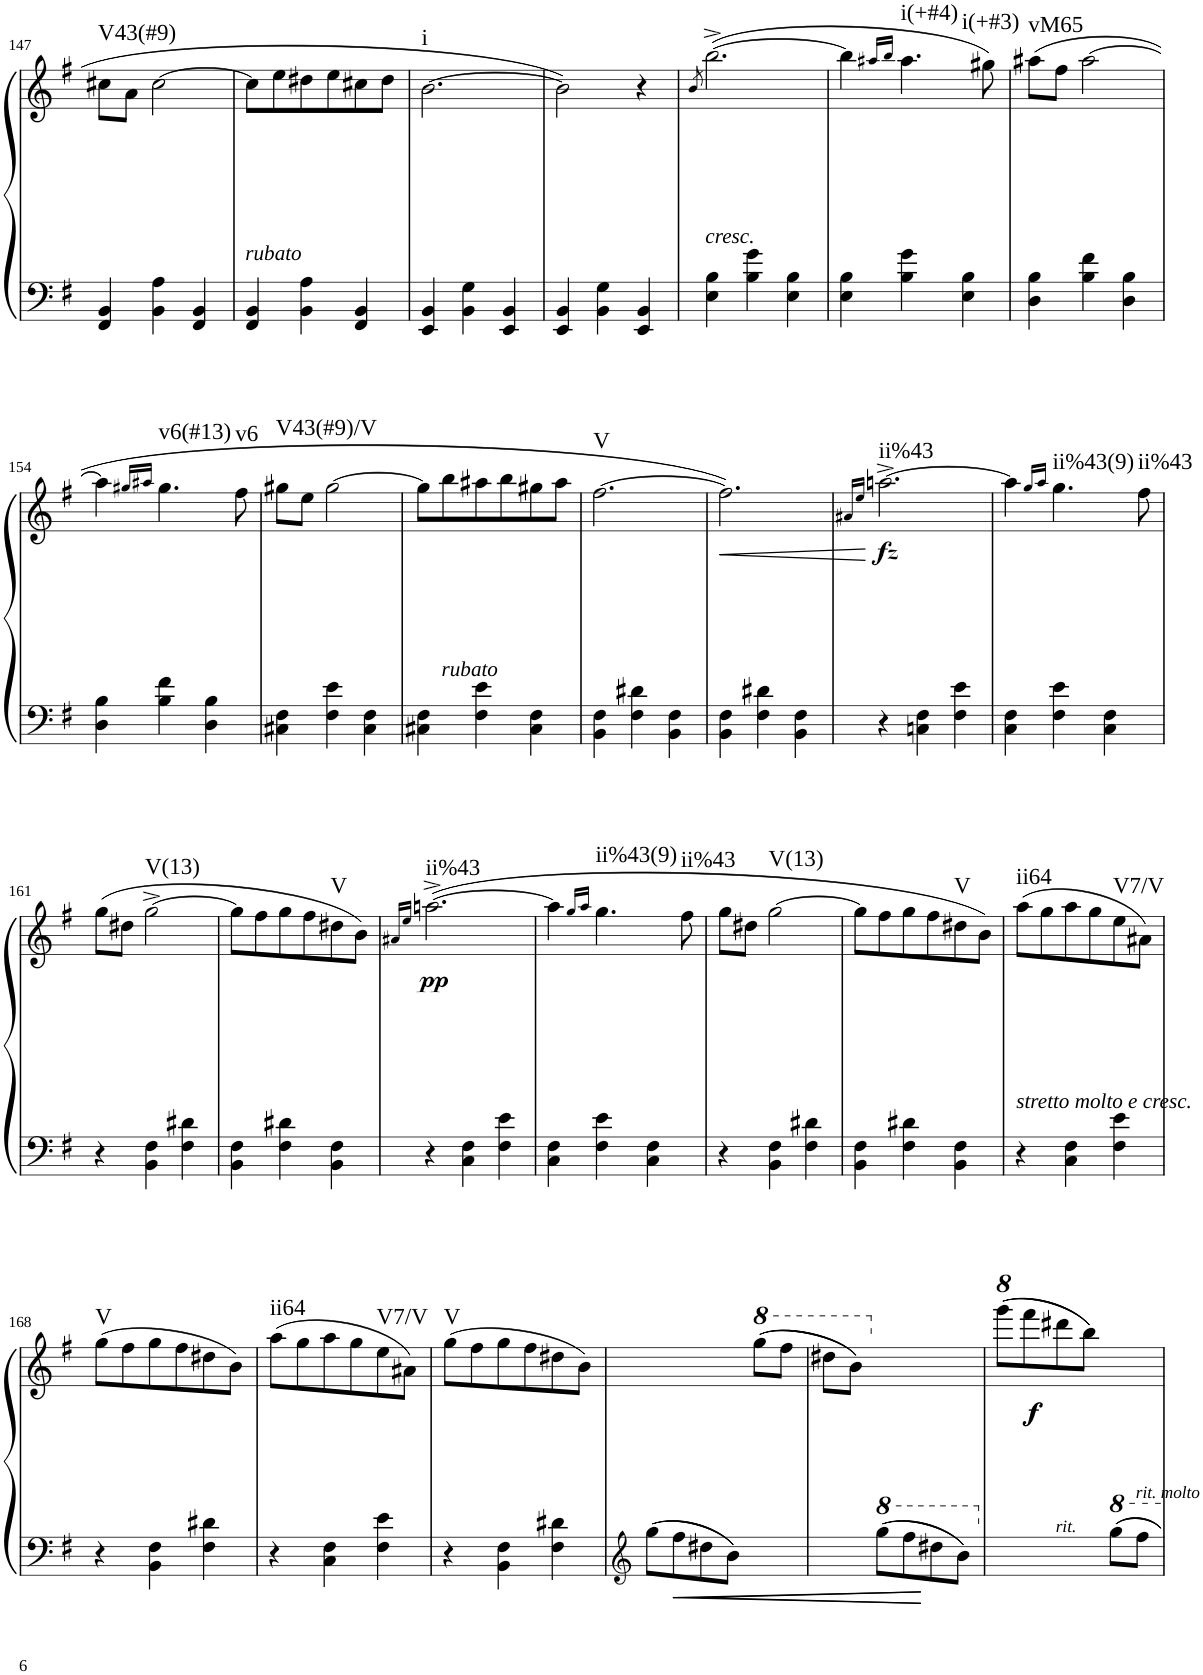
**kern	**kern	**dynam	**harte
*part1	*part1	*part1	*part1
*staff2	*staff1	*staff1/2	*
!!LO:PB:g=z
*clefF4	*clefG2	*	*
*k[f#]	*k[f#]	*	*
*G:	*G:	*	*
*M3/4	*M3/4	*	*
=147	=147	=147	=147
!	!	!	!LO:H:kt=V43(#9)
4FF#/ 4BB/	8cc#X\L	.	N
.	8a\J	.	.
4BB\ 4A\	[2cc#\	.	.
4FF#/ 4BB/	.	.	.
=148	=148	=148	=148
!	!LO:TX:b:i:t=rubato	!	!
4FF#/ 4BB/	8cc#\L]	.	.
.	8ee\	.	.
4BB\ 4A\	8dd#X\	.	.
.	8ee\	.	.
4FF#/ 4BB/	8cc#X\	.	.
.	8dd#\J	.	.
=149	=149	=149	=149
!	!	!	!LO:H:kt=i
4EE/ 4BB/	[2.b\	.	N
4BB\ 4G\	.	.	.
4EE/ 4BB/	.	.	.
=150	=150	=150	=150
4EE/ 4BB/	2b\]	.	.
4BB\ 4G\	.	.	.
4EE/ 4BB/	4r	.	.
=151	=151	=151	=151
.	8qb/	.	.
!	!LO:TX:b:i:t=cresc.	!	!
4E\ 4B\	([2.bb^\	.	.
4B\ 4g\	.	.	.
4E\ 4B\	.	.	.
=152	=152	=152	=152
4E\ 4B\	4bb\]	.	.
.	16qaa#X/LL	.	.
.	16qbb/JJ	.	.
!	!	!	!LO:H:n=1:kt=i(+#4)
!	!	!	!LO:H:n=2:kt=i(+#3)
4B\ 4g\	4.aa#\	.	N N
4E\ 4B\	.	.	.
.	8gg#X\)	.	.
=153	=153	=153	=153
!	!	!	!LO:H:kt=vM65
4D\ 4B\	(8aa#X\L	.	N
.	8ff#\J	.	.
4B\ 4f#\	[2aa#\	.	.
4D\ 4B\	.	.	.
!!LO:LB:g=z
=154	=154	=154	=154
4D\ 4B\	4aa#\]	.	.
.	16qgg#X/LL	.	.
.	16qaa#X/JJ	.	.
!	!	!	!LO:H:kt=v6(#13)
4B\ 4f#\	4.gg#\	.	N
4D\ 4B\	.	.	.
!	!	!	!LO:H:kt=v6
.	8ff#\	.	N
=155	=155	=155	=155
!	!	!	!LO:H:kt=V43(#9)/V
4C#X\ 4F#\	8gg#X\L	.	N
.	8ee\J	.	.
4F#\ 4e\	[2gg#\	.	.
4C#\ 4F#\	.	.	.
=156	=156	=156	=156
4C#X\ 4F#\	8gg#\L]	.	.
!	!LO:TX:b:i:t=rubato	!	!
.	8bb\	.	.
4F#\ 4e\	8aa#X\	.	.
.	8bb\	.	.
4C#\ 4F#\	8gg#X\	.	.
.	8aa#\J	.	.
=157	=157	=157	=157
!	!	!	!LO:H:kt=V
4BB\ 4F#\	[2.ff#\	.	N
4F#\ 4d#X\	.	.	.
4BB\ 4F#\	.	.	.
=158	=158	=158	=158
!	!	!LO:HP:b	!
4BB\ 4F#\	2.ff#\])	<	.
4F#\ 4d#X\	.	.	.
4BB\ 4F#\	.	.	.
.	.	[	.
=159	=159	=159	=159
.	16qa#X/LL	.	.
.	16qee/JJ	.	.
!	!	!LO:DY:b	!LO:H:kt=ii%43
4r	[2.aan^\	fz	N
4Cn\ 4F#\	.	.	.
4F#\ 4e\	.	.	.
=160	=160	=160	=160
4C\ 4F#\	4aa\]	.	.
.	16qgg/LL	.	.
.	16qaa/JJ	.	.
!	!	!	!LO:H:kt=ii%43(9)
4F#\ 4e\	4.gg\	.	N
4C\ 4F#\	.	.	.
!	!	!	!LO:H:kt=ii%43
.	8ff#\	.	N
!!LO:LB:g=z
=161	=161	=161	=161
4r	(8gg\L	.	.
.	8dd#X\J	.	.
!	!	!	!LO:H:kt=V(13)
4BB\ 4F#\	[2gg^\	.	N
4F#\ 4d#X\	.	.	.
=162	=162	=162	=162
4BB\ 4F#\	8gg\L]	.	.
.	8ff#\	.	.
4F#\ 4d#X\	8gg\	.	.
.	8ff#\	.	.
!	!	!	!LO:H:kt=V
4BB\ 4F#\	8dd#X\	.	N
.	8b\J)	.	.
=163	=163	=163	=163
.	16qa#X/LL	.	.
.	16qee/JJ	.	.
!	!	!LO:DY:b	!LO:H:kt=ii%43
4r	([2.aan^\	pp	N
4C\ 4F#\	.	.	.
4F#\ 4e\	.	.	.
=164	=164	=164	=164
4C\ 4F#\	4aa\]	.	.
.	16qgg/LL	.	.
.	16qaa/JJ	.	.
!	!	!	!LO:H:kt=ii%43(9)
4F#\ 4e\	4.gg\	.	N
4C\ 4F#\	.	.	.
!	!	!	!LO:H:kt=ii%43
.	8ff#\	.	N
=165	=165	=165	=165
4r	8gg\L	.	.
.	8dd#X\J	.	.
!	!	!	!LO:H:kt=V(13)
4BB\ 4F#\	[2gg\	.	N
4F#\ 4d#X\	.	.	.
=166	=166	=166	=166
4BB\ 4F#\	8gg\L]	.	.
.	8ff#\	.	.
4F#\ 4d#X\	8gg\	.	.
.	8ff#\	.	.
!	!	!	!LO:H:kt=V
4BB\ 4F#\	8dd#X\	.	N
.	8b\J)	.	.
=167	=167	=167	=167
!	!LO:TX:b:i:t=stretto molto e cresc.	!	!LO:H:kt=ii64
4r	(8aa\L	.	N
.	8gg\	.	.
4C\ 4F#\	8aa\	.	.
.	8gg\	.	.
!	!	!	!LO:H:kt=V7/V
4F#\ 4e\	8ee\	.	N
.	8a#X\J)	.	.
!!LO:LB:g=z
=168	=168	=168	=168
!	!	!	!LO:H:kt=V
4r	(8gg\L	.	N
.	8ff#\	.	.
4BB\ 4F#\	8gg\	.	.
.	8ff#\	.	.
4F#\ 4d#X\	8dd#X\	.	.
.	8b\J)	.	.
=169	=169	=169	=169
!	!	!	!LO:H:kt=ii64
4r	(8aa\L	.	N
.	8gg\	.	.
4C\ 4F#\	8aa\	.	.
.	8gg\	.	.
!	!	!	!LO:H:kt=V7/V
4F#\ 4e\	8ee\	.	N
.	8a#X\J)	.	.
=170	=170	=170	=170
!	!	!	!LO:H:kt=V
4r	(8gg\L	.	N
.	8ff#\	.	.
4BB\ 4F#\	8gg\	.	.
.	8ff#\	.	.
4F#\ 4d#X\	8dd#X\	.	.
.	8b\J)	.	.
=171	=171	=171	=171
*clefG2	*	*	*
8gg\L	2ryy	.	.
8ff#\	.	.	.
8dd#X\	.	.	.
8b\J	.	.	.
*	*8va	*	*
4ryy	((8ggg\L	.	.
.	8fff#\J	.	.
=172	=172	=172	=172
4ryy	8ddd#X\L	.	.
.	8bb\J))	.	.
*8va	*	*	*
*	*X8va	*	*
8ggg\L	2ryy	.	.
8fff#\	.	.	.
8ddd#X\	.	.	.
8bb\J	.	.	.
=173	=173	=173	=173
*X8va	*	*	*
*	*8va	*	*
2ryy	((8gggg\L	.	.
!	!	!LO:DY:b	!
!	!	!LO:DY:n=1:b	!
.	8ffff#\	f f	.
!	!LO:TX:b:i:t=rit.	!	!
.	8dddd#X\	.	.
.	8bbb\J))	.	.
8ggg\L	4ryy	.	.
!LO:TX:a:i:t=rit. molto	!	!	!
8fff#\J	.	.	.
*	*X8va	*	*
=	=	=	=
*-	*-	*-	*-
